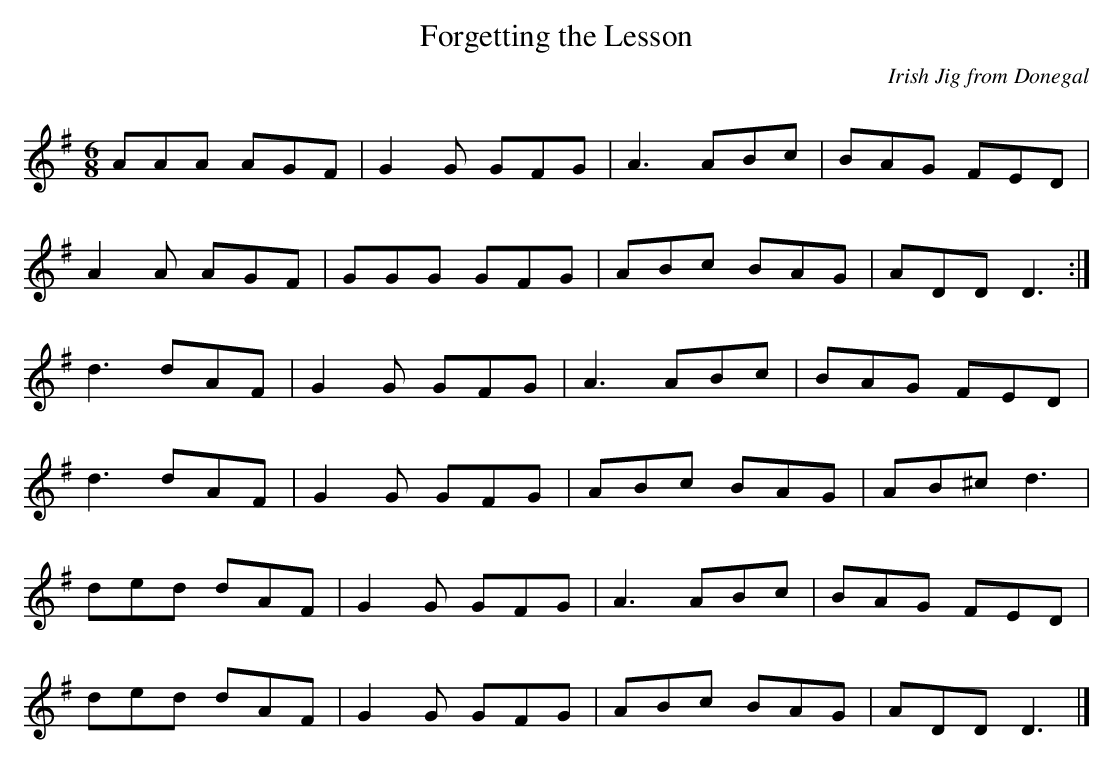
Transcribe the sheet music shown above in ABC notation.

X:1
T:Forgetting the Lesson
C:Irish Jig from Donegal
Q:300
L:1/8
M:6/8
K:Dmix
AAA AGF|G2 G GFG|A3 ABc|BAG FED|
A2 A AGF|GGG GFG|ABc BAG|ADD D3:|
d3 dAF|G2 G GFG|A3 ABc|BAG FED|
d3 dAF|G2 G GFG|ABc BAG|AB^c d3|
ded dAF|G2 G GFG|A3 ABc|BAG FED|
ded dAF|G2 G GFG|ABc BAG|ADD D3|]
